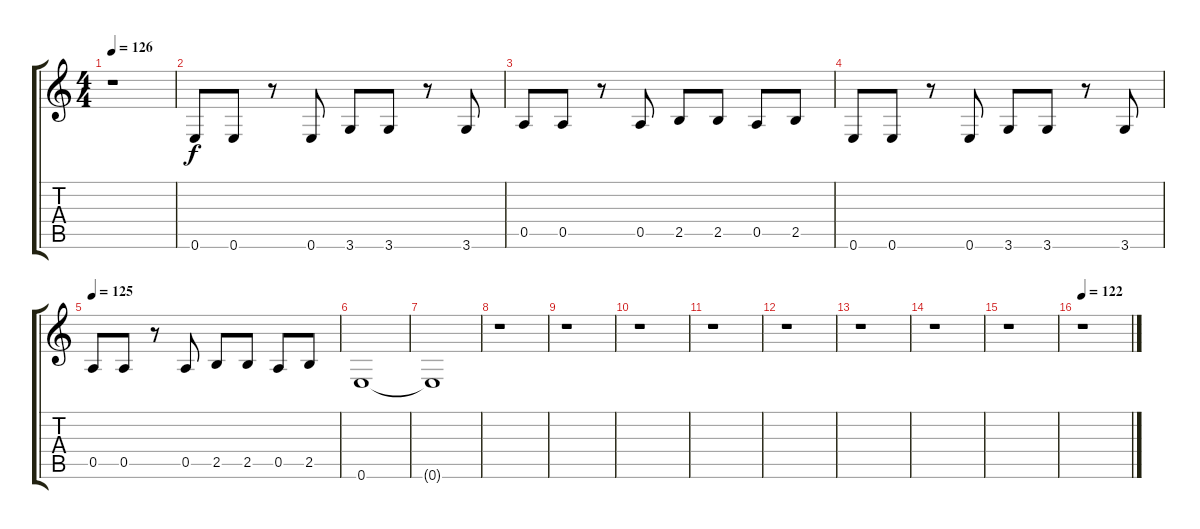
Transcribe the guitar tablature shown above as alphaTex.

\track "" {instrument distortionguitar}
\staff {score tabs}
\tuning (E4 B3 G3 D3 A2 E2) {hide}
\ts (4 4)
\tempo 126
\clef g2
\ks c
r.1{dy f instrument distortionguitar} |
0.6.8 0.6.8 r.8 0.6.8 3.6.8 3.6.8 r.8 3.6.8 |
0.5.8 0.5.8 r.8 0.5.8 2.5.8 2.5.8 0.5.8 2.5.8 |
0.6.8 0.6.8 r.8 0.6.8 3.6.8 3.6.8 r.8 3.6.8 |
\tempo 125
0.5.8 0.5.8 r.8 0.5.8 2.5.8 2.5.8 0.5.8 2.5.8 |
0.6.1 |
0.6{t}.1 |
r.1 |
r.1 |
r.1 |
r.1 |
r.1 |
r.1 |
r.1 |
r.1 |
\tempo 122
r.1
